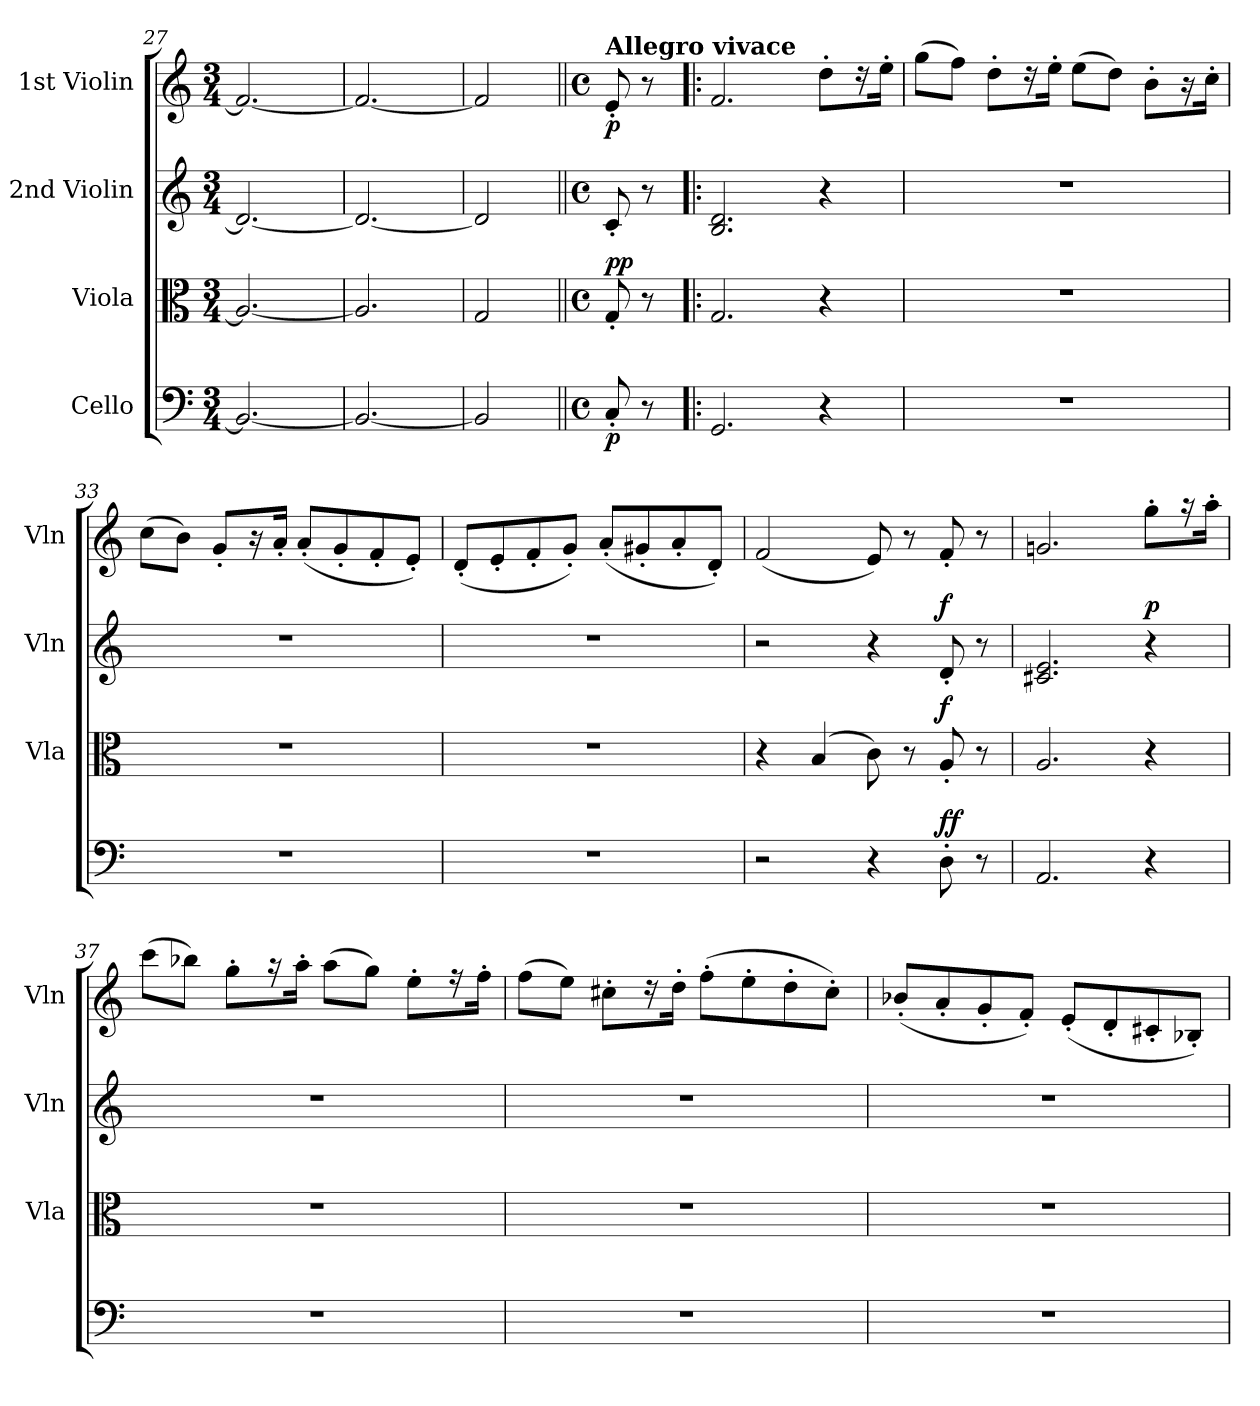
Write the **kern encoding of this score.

**kern	**dynam	**kern	**dynam	**kern	**dynam	**kern	**dynam
*part4	*part4	*part3	*part3	*part2	*part2	*part1	*part1
*staff4	*staff4	*staff3	*staff3	*staff2	*staff2	*staff1	*staff1
*I"Cello	*	*I"Viola	*	*I"2nd Violin	*	*I"1st Violin	*
*	*	*I'Vla	*	*I'Vln	*	*I'Vln	*
*clefF4	*	*clefC3	*	*clefG2	*	*clefG2	*
*k[]	*	*k[]	*	*k[]	*	*k[]	*
*M3/4	*	*M3/4	*	*M3/4	*	*M3/4	*
=27	=27	=27	=27	=27	=27	=27	=27
2.BB_	.	2.A-_	.	2.d_	.	2.f_	.
=28	=28	=28	=28	=28	=28	=28	=28
2.BB_	.	2.A-]	.	2.d_	.	2.f_	.
=29	=29	=29	=29	=29	=29	=29	=29
2BB]	.	2G	.	2d]	.	2f]	.
=30||	=30||	=30||	=30||	=30||	=30||	=30||	=30||
*M4/4	*	*M4/4	*	*M4/4	*	*M4/4	*
*met(c)	*	*met(c)	*	*met(c)	*	*met(c)	*
!	!	!	!	!	!	!LO:TX:a:B:t=Allegro vivace	!
!	!	!	!LO:DY:a	!	!	!	!
8C'	p	8G'	pp	8c'	.	8e'	p
8r	.	8r	.	8r	.	8r	.
=31!|:	=31!|:	=31!|:	=31!|:	=31!|:	=31!|:	=31!|:	=31!|:
2.GG	.	2.G	.	2.B 2.d	.	2.f	.
4r	.	4r	.	4r	.	8dd'L	.
.	.	.	.	.	.	16r	.
.	.	.	.	.	.	16ee'Jk	.
=32	=32	=32	=32	=32	=32	=32	=32
1r	.	1r	.	1r	.	(8ggL	.
.	.	.	.	.	.	8ffJ)	.
.	.	.	.	.	.	8dd'L	.
.	.	.	.	.	.	16r	.
.	.	.	.	.	.	16ee'Jk	.
.	.	.	.	.	.	(8eeL	.
.	.	.	.	.	.	8ddJ)	.
.	.	.	.	.	.	8b'L	.
.	.	.	.	.	.	16r	.
.	.	.	.	.	.	16cc'Jk	.
=33	=33	=33	=33	=33	=33	=33	=33
1r	.	1r	.	1r	.	(8ccL	.
.	.	.	.	.	.	8bJ)	.
.	.	.	.	.	.	8g'L	.
.	.	.	.	.	.	16r	.
.	.	.	.	.	.	16a'Jk	.
.	.	.	.	.	.	(8a'L	.
.	.	.	.	.	.	8g'	.
.	.	.	.	.	.	8f'	.
.	.	.	.	.	.	8e'J)	.
=34	=34	=34	=34	=34	=34	=34	=34
1r	.	1r	.	1r	.	(8d'L	.
.	.	.	.	.	.	8e'	.
.	.	.	.	.	.	8f'	.
.	.	.	.	.	.	8g'J)	.
.	.	.	.	.	.	(8a'L	.
.	.	.	.	.	.	8g#X'	.
.	.	.	.	.	.	8a'	.
.	.	.	.	.	.	8d'J)	.
=35	=35	=35	=35	=35	=35	=35	=35
2r	.	4r	.	2r	.	(2f	.
.	.	(4B	.	.	.	.	.
4r	.	8c)	.	4r	.	8e)	.
.	.	8r	.	.	.	8r	.
!	!LO:DY:a	!	!LO:DY:a	!	!LO:DY:a	!	!
8D'	ff	8A'	f	8d'	f	8f'	.
8r	.	8r	.	8r	.	8r	.
=36	=36	=36	=36	=36	=36	=36	=36
2.AA	.	2.A	.	2.c#X 2.e	.	2.gn	.
!	!	!	!	!	!LO:DY:a	!	!
4r	.	4r	.	4r	p	8gg'L	.
.	.	.	.	.	.	16r	.
.	.	.	.	.	.	16aa'Jk	.
=37	=37	=37	=37	=37	=37	=37	=37
1r	.	1r	.	1r	.	(8cccL	.
.	.	.	.	.	.	8bb-XJ)	.
.	.	.	.	.	.	8gg'L	.
.	.	.	.	.	.	16r	.
.	.	.	.	.	.	16aa'Jk	.
.	.	.	.	.	.	(8aaL	.
.	.	.	.	.	.	8ggJ)	.
.	.	.	.	.	.	8ee'L	.
.	.	.	.	.	.	16r	.
.	.	.	.	.	.	16ff'Jk	.
=38	=38	=38	=38	=38	=38	=38	=38
1r	.	1r	.	1r	.	(8ffL	.
.	.	.	.	.	.	8eeJ)	.
.	.	.	.	.	.	8cc#X'L	.
.	.	.	.	.	.	16r	.
.	.	.	.	.	.	16dd'Jk	.
.	.	.	.	.	.	(8ff'L	.
.	.	.	.	.	.	8ee'	.
.	.	.	.	.	.	8dd'	.
.	.	.	.	.	.	8cc#'J)	.
=39	=39	=39	=39	=39	=39	=39	=39
1r	.	1r	.	1r	.	(8b-X'L	.
.	.	.	.	.	.	8a'	.
.	.	.	.	.	.	8g'	.
.	.	.	.	.	.	8f'J)	.
.	.	.	.	.	.	(8e'L	.
.	.	.	.	.	.	8d'	.
.	.	.	.	.	.	8c#X'	.
.	.	.	.	.	.	8B-X'J)	.
=	=	=	=	=	=	=	=
*-	*-	*-	*-	*-	*-	*-	*-
